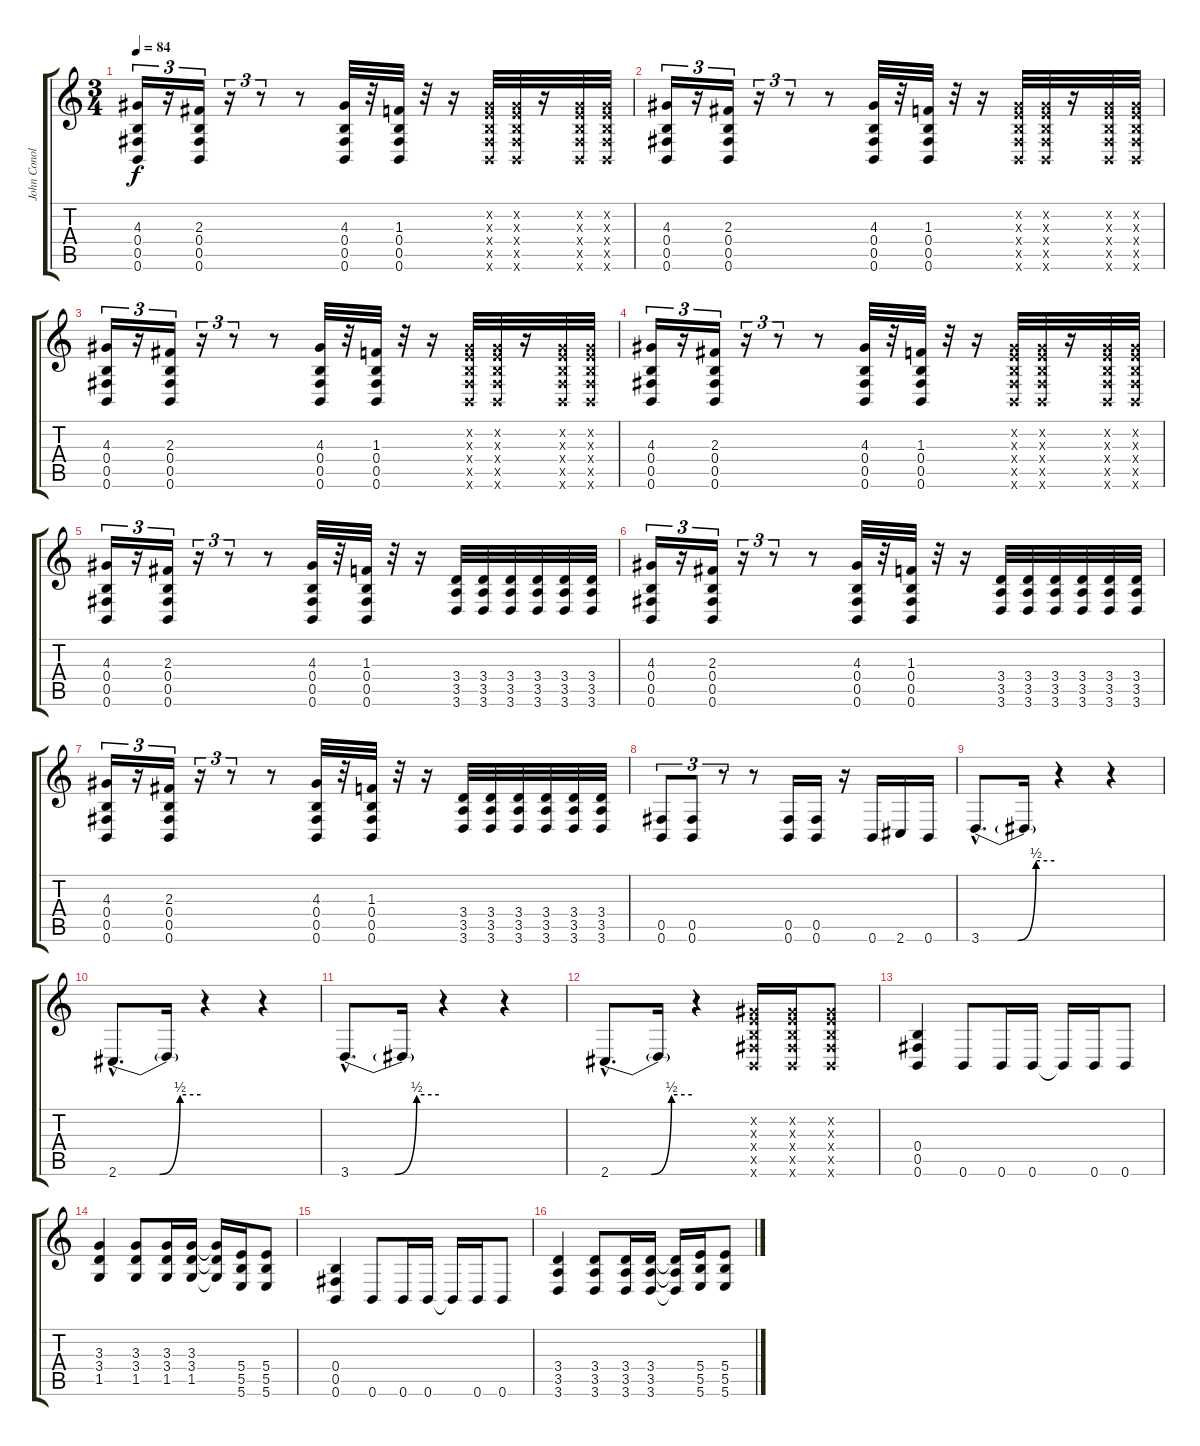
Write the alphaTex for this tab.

\track ("John Conolly - Guitar" "John Conol") {instrument distortionguitar}
\staff {score tabs}
\tuning (Db4 Ab3 E3 B2 Gb2 B1) {hide}
\ts (3 4)
\tempo 84
\clef g2
\ks c
(4.3 0.4 0.5 0.6).16{tu (3 2) dy f} r.16{tu (3 2)} (2.3 0.4 0.5 0.6).16{tu (3 2)} r.16{tu (3 2)} r.8{tu (3 2)} r.8 (4.3 0.4 0.5 0.6).32 r.32 (1.3 0.4 0.5 0.6).32 r.32 r.16 (0.2{x} 0.3{x} 0.4{x} 0.5{x} 0.6{x}).32 (0.2{x} 0.3{x} 0.4{x} 0.5{x} 0.6{x}).32 r.16 (0.2{x} 0.3{x} 0.4{x} 0.5{x} 0.6{x}).32 (0.2{x} 0.3{x} 0.4{x} 0.5{x} 0.6{x}).32 |
(4.3 0.4 0.5 0.6).16{tu (3 2)} r.16{tu (3 2)} (2.3 0.4 0.5 0.6).16{tu (3 2)} r.16{tu (3 2)} r.8{tu (3 2)} r.8 (4.3 0.4 0.5 0.6).32 r.32 (1.3 0.4 0.5 0.6).32 r.32 r.16 (0.2{x} 0.3{x} 0.4{x} 0.5{x} 0.6{x}).32 (0.2{x} 0.3{x} 0.4{x} 0.5{x} 0.6{x}).32 r.16 (0.2{x} 0.3{x} 0.4{x} 0.5{x} 0.6{x}).32 (0.2{x} 0.3{x} 0.4{x} 0.5{x} 0.6{x}).32 |
(4.3 0.4 0.5 0.6).16{tu (3 2)} r.16{tu (3 2)} (2.3 0.4 0.5 0.6).16{tu (3 2)} r.16{tu (3 2)} r.8{tu (3 2)} r.8 (4.3 0.4 0.5 0.6).32 r.32 (1.3 0.4 0.5 0.6).32 r.32 r.16 (0.2{x} 0.3{x} 0.4{x} 0.5{x} 0.6{x}).32 (0.2{x} 0.3{x} 0.4{x} 0.5{x} 0.6{x}).32 r.16 (0.2{x} 0.3{x} 0.4{x} 0.5{x} 0.6{x}).32 (0.2{x} 0.3{x} 0.4{x} 0.5{x} 0.6{x}).32 |
(4.3 0.4 0.5 0.6).16{tu (3 2)} r.16{tu (3 2)} (2.3 0.4 0.5 0.6).16{tu (3 2)} r.16{tu (3 2)} r.8{tu (3 2)} r.8 (4.3 0.4 0.5 0.6).32 r.32 (1.3 0.4 0.5 0.6).32 r.32 r.16 (0.2{x} 0.3{x} 0.4{x} 0.5{x} 0.6{x}).32 (0.2{x} 0.3{x} 0.4{x} 0.5{x} 0.6{x}).32 r.16 (0.2{x} 0.3{x} 0.4{x} 0.5{x} 0.6{x}).32 (0.2{x} 0.3{x} 0.4{x} 0.5{x} 0.6{x}).32 |
(4.3 0.4 0.5 0.6).16{tu (3 2)} r.16{tu (3 2)} (2.3 0.4 0.5 0.6).16{tu (3 2)} r.16{tu (3 2)} r.8{tu (3 2)} r.8 (4.3 0.4 0.5 0.6).32 r.32 (1.3 0.4 0.5 0.6).32 r.32 r.16 (3.4 3.5 3.6).32 (3.4 3.5 3.6).32 (3.4 3.5 3.6).32 (3.4 3.5 3.6).32 (3.4 3.5 3.6).32 (3.4 3.5 3.6).32 |
(4.3 0.4 0.5 0.6).16{tu (3 2)} r.16{tu (3 2)} (2.3 0.4 0.5 0.6).16{tu (3 2)} r.16{tu (3 2)} r.8{tu (3 2)} r.8 (4.3 0.4 0.5 0.6).32 r.32 (1.3 0.4 0.5 0.6).32 r.32 r.16 (3.4 3.5 3.6).32 (3.4 3.5 3.6).32 (3.4 3.5 3.6).32 (3.4 3.5 3.6).32 (3.4 3.5 3.6).32 (3.4 3.5 3.6).32 |
(4.3 0.4 0.5 0.6).16{tu (3 2)} r.16{tu (3 2)} (2.3 0.4 0.5 0.6).16{tu (3 2)} r.16{tu (3 2)} r.8{tu (3 2)} r.8 (4.3 0.4 0.5 0.6).32 r.32 (1.3 0.4 0.5 0.6).32 r.32 r.16 (3.4 3.5 3.6).32 (3.4 3.5 3.6).32 (3.4 3.5 3.6).32 (3.4 3.5 3.6).32 (3.4 3.5 3.6).32 (3.4 3.5 3.6).32 |
(0.5 0.6).8{tu (3 2)} (0.5 0.6).8{tu (3 2)} r.8{tu (3 2)} r.8 (0.5 0.6).16 (0.5 0.6).16 r.16 0.6.16 2.6.16 0.6.16 |
3.6{be (custom 0 0 30 0 45 2 60 2) hac}.8{d} 3.6{t}.16 r.4 r.4 |
2.6{be (custom 0 0 30 0 45 2 60 2) hac}.8{d} 2.6{t}.16 r.4 r.4 |
3.6{be (custom 0 0 30 0 45 2 60 2) hac}.8{d} 3.6{t}.16 r.4 r.4 |
2.6{be (custom 0 0 30 0 45 2 60 2) hac}.8{d} 2.6{t}.16 r.4 (0.2{x} 0.3{x} 0.4{x} 0.5{x} 0.6{x}).16 (0.2{x} 0.3{x} 0.4{x} 0.5{x} 0.6{x}).16 (0.2{x} 0.3{x} 0.4{x} 0.5{x} 0.6{x}).8 |
(0.4 0.5 0.6).4 0.6.8 0.6.16 0.6.16 0.6{t}.16 0.6.16 0.6.8 |
(3.3 3.4 1.5).4 (3.3 3.4 1.5).8 (3.3 3.4 1.5).16 (3.3 3.4 1.5).16 (3.3{t} 3.4{t} 1.5{t}).16 (5.4 5.5 5.6).16 (5.4 5.5 5.6).8 |
(0.4 0.5 0.6).4 0.6.8 0.6.16 0.6.16 0.6{t}.16 0.6.16 0.6.8 |
(3.4 3.5 3.6).4 (3.4 3.5 3.6).8 (3.4 3.5 3.6).16 (3.4 3.5 3.6).16 (3.4{t} 3.5{t} 3.6{t}).16 (5.4 5.5 5.6).16 (5.4 5.5 5.6).8
